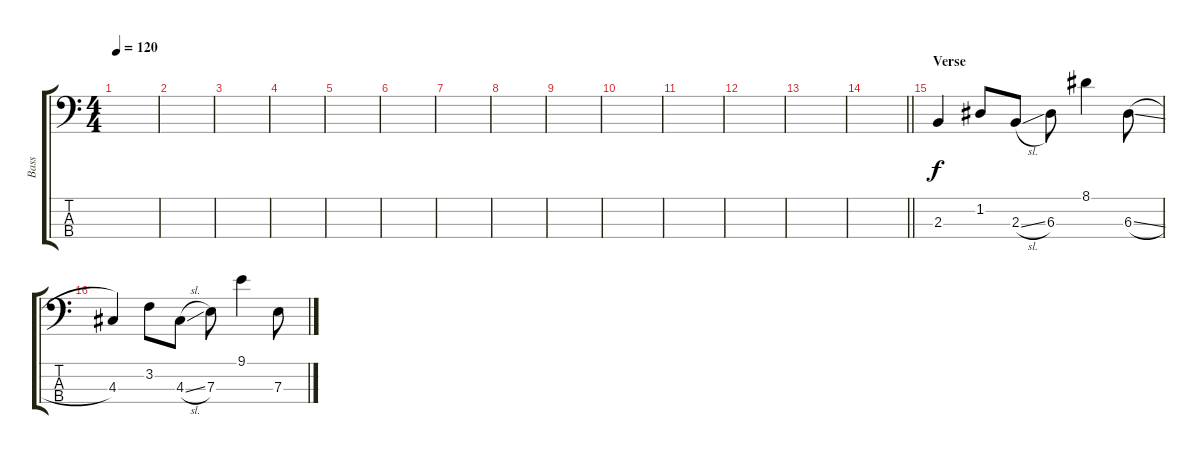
\track ("Bass" "Bass") {instrument electricbassfinger}
\staff {score tabs}
\tuning (G2 D2 A1 E1) {hide}
\ts (4 4)
\tempo 120
\clef f4
\ks c
|
|
|
|
|
|
|
|
|
|
|
|
|
\barLineRight lightlight
|
\section ("" "Verse")
2.3.4 1.2.8 2.3{sl}.8 6.3.8 8.1.4 6.3{sl}.8 |
4.3.4 3.2.8 4.3{sl}.8 7.3.8 9.1.4 7.3{sl}.8
